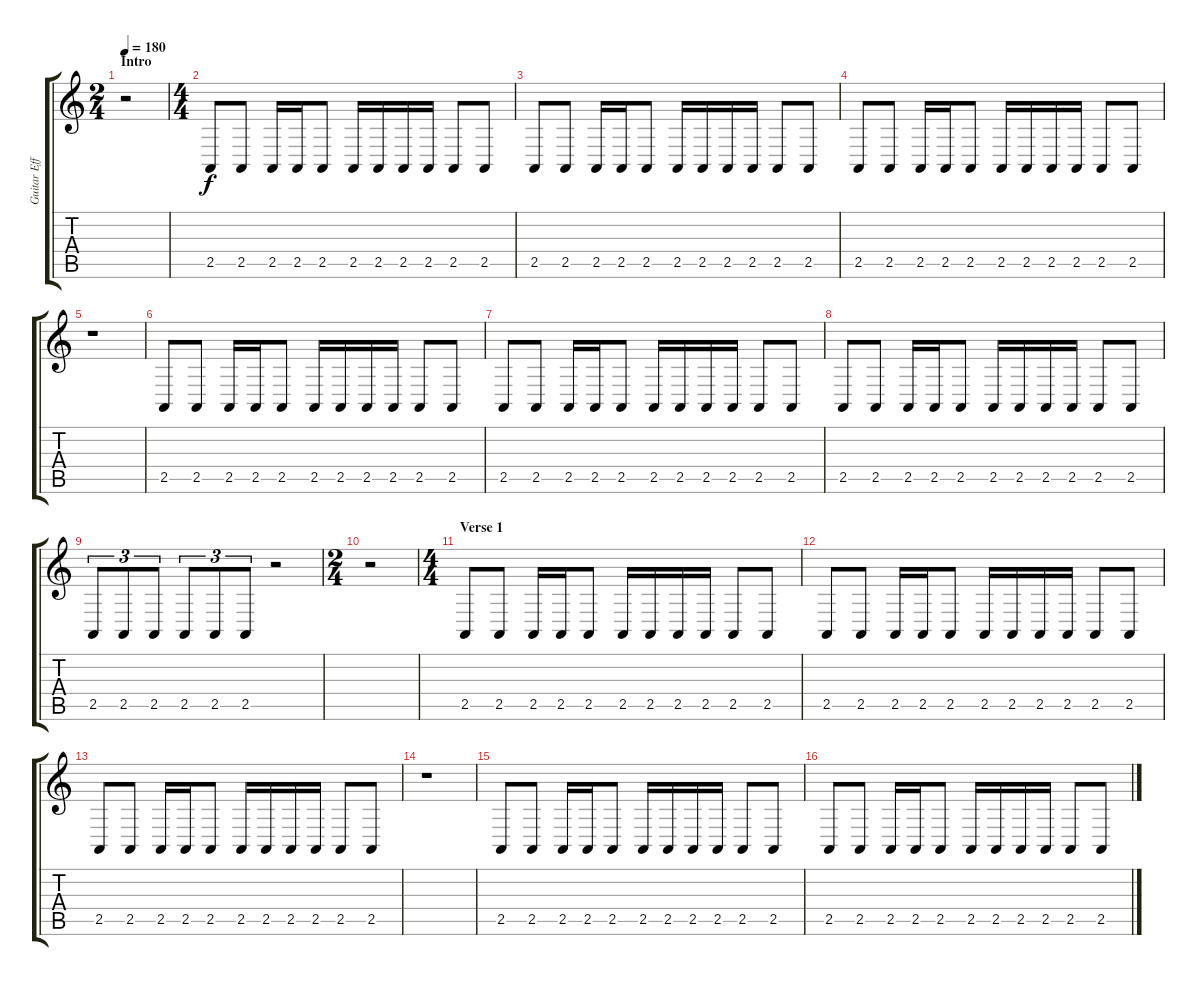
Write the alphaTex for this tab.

\track ("Guitar Effect" "Guitar Eff") {instrument violin}
\staff {score tabs}
\tuning (D4 A3 F3 C3 G2 D2) {hide}
\ts (2 4)
\section ("" "Intro")
\tempo 180
\clef g2
\ks c
r.2{dy f instrument violin} |
\ts (4 4)
2.5.8 2.5.8 2.5.16 2.5.16 2.5.8 2.5.16 2.5.16 2.5.16 2.5.16 2.5.8 2.5.8 |
2.5.8 2.5.8 2.5.16 2.5.16 2.5.8 2.5.16 2.5.16 2.5.16 2.5.16 2.5.8 2.5.8 |
2.5.8 2.5.8 2.5.16 2.5.16 2.5.8 2.5.16 2.5.16 2.5.16 2.5.16 2.5.8 2.5.8 |
r.1 |
2.5.8 2.5.8 2.5.16 2.5.16 2.5.8 2.5.16 2.5.16 2.5.16 2.5.16 2.5.8 2.5.8 |
2.5.8 2.5.8 2.5.16 2.5.16 2.5.8 2.5.16 2.5.16 2.5.16 2.5.16 2.5.8 2.5.8 |
2.5.8 2.5.8 2.5.16 2.5.16 2.5.8 2.5.16 2.5.16 2.5.16 2.5.16 2.5.8 2.5.8 |
2.5.8{tu (3 2)} 2.5.8{tu (3 2)} 2.5.8{tu (3 2)} 2.5.8{tu (3 2)} 2.5.8{tu (3 2)} 2.5.8{tu (3 2)} r.2 |
\ts (2 4)
r.2 |
\ts (4 4)
\section ("" "Verse 1")
2.5.8 2.5.8 2.5.16 2.5.16 2.5.8 2.5.16 2.5.16 2.5.16 2.5.16 2.5.8 2.5.8 |
2.5.8 2.5.8 2.5.16 2.5.16 2.5.8 2.5.16 2.5.16 2.5.16 2.5.16 2.5.8 2.5.8 |
2.5.8 2.5.8 2.5.16 2.5.16 2.5.8 2.5.16 2.5.16 2.5.16 2.5.16 2.5.8 2.5.8 |
r.1 |
2.5.8 2.5.8 2.5.16 2.5.16 2.5.8 2.5.16 2.5.16 2.5.16 2.5.16 2.5.8 2.5.8 |
2.5.8 2.5.8 2.5.16 2.5.16 2.5.8 2.5.16 2.5.16 2.5.16 2.5.16 2.5.8 2.5.8
